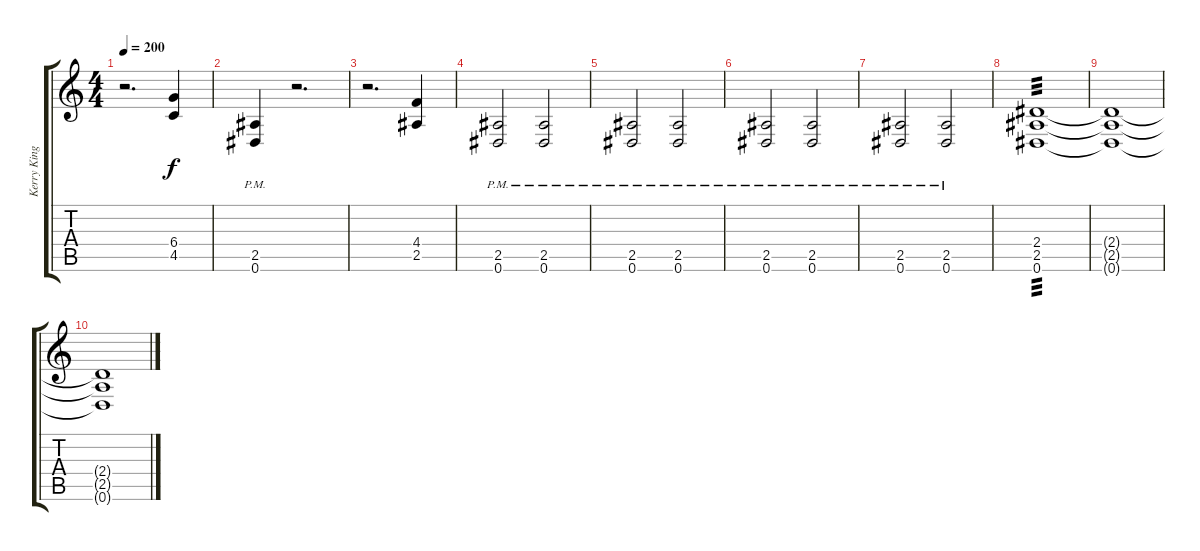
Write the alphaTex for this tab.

\track ("Kerry King (Lead)" "Kerry King") {instrument distortionguitar}
\staff {score tabs}
\tuning (Eb4 Bb3 Gb3 Db3 Ab2 Eb2) {hide}
\ts (4 4)
\tempo 200
\clef g2
\ks c
r.2{d dy f} (6.4 4.5).4 |
(2.5 0.6{pm}).4 r.2{d} |
r.2{d} (4.4 2.5).4 |
(2.5{pm} 0.6{pm}).2 (2.5{pm} 0.6{pm}).2 |
(2.5{pm} 0.6{pm}).2 (2.5{pm} 0.6{pm}).2 |
(2.5{pm} 0.6{pm}).2 (2.5{pm} 0.6{pm}).2 |
(2.5{pm} 0.6{pm}).2 (2.5{pm} 0.6{pm}).2 |
(2.4 2.5 0.6).1{tp 3 volume 0} |
(2.4{t} 2.5{t} 0.6{t}).1 |
(2.4{t} 2.5{t} 0.6{t}).1
